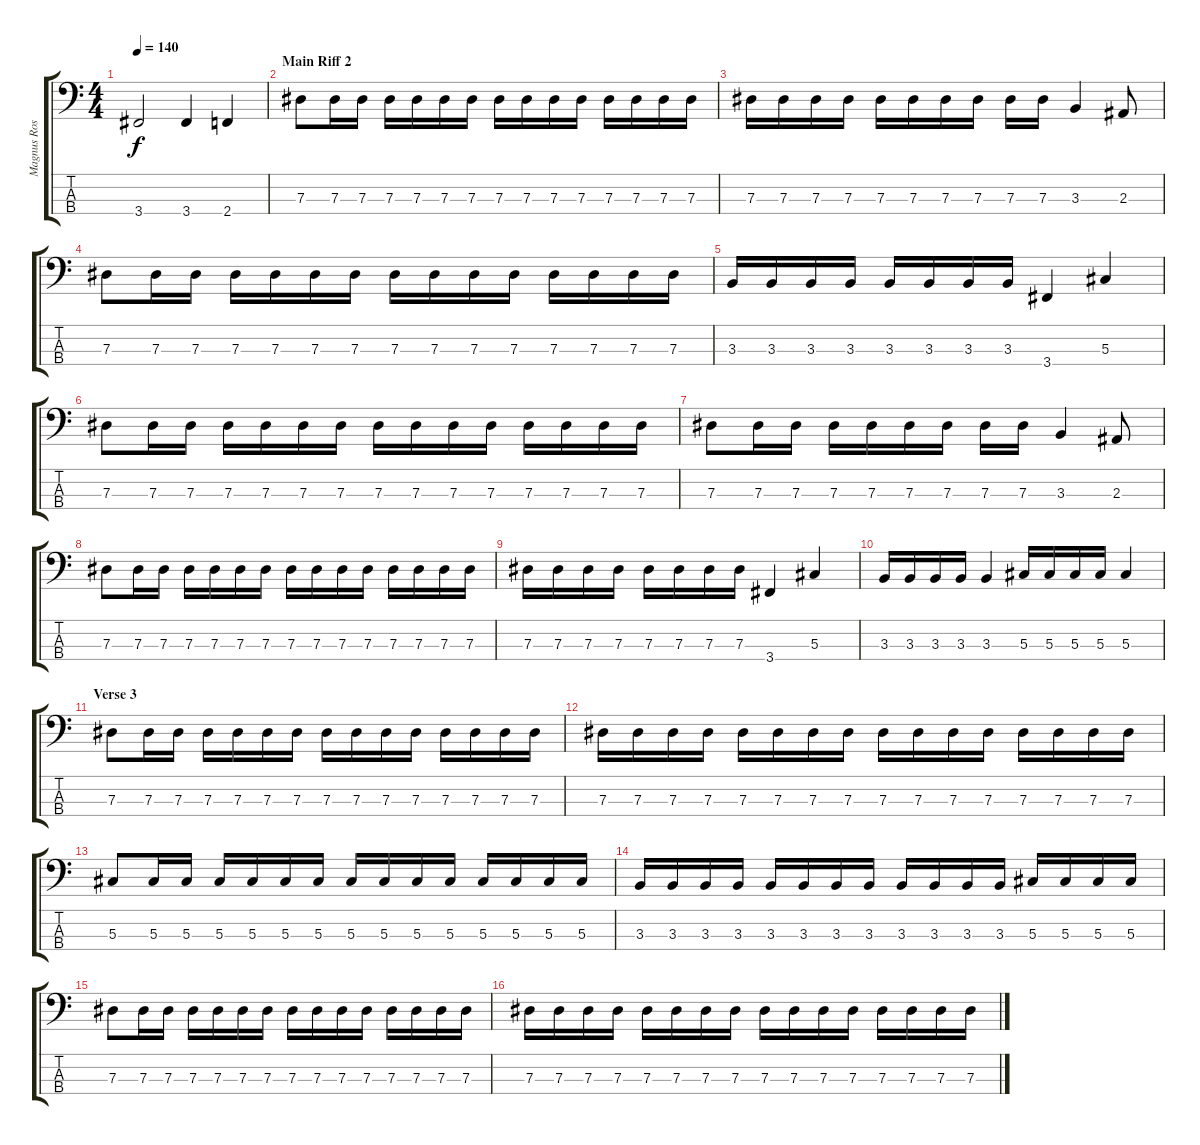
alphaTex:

\track ("Magnus Rosén :: Bass" "Magnus Ros") {instrument electricbassfinger}
\staff {score tabs}
\tuning (Gb2 Db2 Ab1 Eb1) {hide}
\ts (4 4)
\tempo 140
\clef f4
\ks c
3.4{t}.2{dy f} 3.4.4 2.4.4 |
\section ("" "Main Riff 2")
7.3.8 7.3.16 7.3.16 7.3.16 7.3.16 7.3.16 7.3.16 7.3.16 7.3.16 7.3.16 7.3.16 7.3.16 7.3.16 7.3.16 7.3.16 |
7.3.16 7.3.16 7.3.16 7.3.16 7.3.16 7.3.16 7.3.16 7.3.16 7.3.16 7.3.16 3.3.4 2.3.8 |
7.3.8 7.3.16 7.3.16 7.3.16 7.3.16 7.3.16 7.3.16 7.3.16 7.3.16 7.3.16 7.3.16 7.3.16 7.3.16 7.3.16 7.3.16 |
3.3.16 3.3.16 3.3.16 3.3.16 3.3.16 3.3.16 3.3.16 3.3.16 3.4.4 5.3.4 |
7.3.8 7.3.16 7.3.16 7.3.16 7.3.16 7.3.16 7.3.16 7.3.16 7.3.16 7.3.16 7.3.16 7.3.16 7.3.16 7.3.16 7.3.16 |
7.3.8 7.3.16 7.3.16 7.3.16 7.3.16 7.3.16 7.3.16 7.3.16 7.3.16 3.3.4 2.3.8 |
7.3.8 7.3.16 7.3.16 7.3.16 7.3.16 7.3.16 7.3.16 7.3.16 7.3.16 7.3.16 7.3.16 7.3.16 7.3.16 7.3.16 7.3.16 |
7.3.16 7.3.16 7.3.16 7.3.16 7.3.16 7.3.16 7.3.16 7.3.16 3.4.4 5.3.4 |
3.3.16 3.3.16 3.3.16 3.3.16 3.3.4 5.3.16 5.3.16 5.3.16 5.3.16 5.3.4 |
\section ("" "Verse 3")
7.3.8 7.3.16 7.3.16 7.3.16 7.3.16 7.3.16 7.3.16 7.3.16 7.3.16 7.3.16 7.3.16 7.3.16 7.3.16 7.3.16 7.3.16 |
7.3.16 7.3.16 7.3.16 7.3.16 7.3.16 7.3.16 7.3.16 7.3.16 7.3.16 7.3.16 7.3.16 7.3.16 7.3.16 7.3.16 7.3.16 7.3.16 |
5.3.8 5.3.16 5.3.16 5.3.16 5.3.16 5.3.16 5.3.16 5.3.16 5.3.16 5.3.16 5.3.16 5.3.16 5.3.16 5.3.16 5.3.16 |
3.3.16 3.3.16 3.3.16 3.3.16 3.3.16 3.3.16 3.3.16 3.3.16 3.3.16 3.3.16 3.3.16 3.3.16 5.3.16 5.3.16 5.3.16 5.3.16 |
7.3.8 7.3.16 7.3.16 7.3.16 7.3.16 7.3.16 7.3.16 7.3.16 7.3.16 7.3.16 7.3.16 7.3.16 7.3.16 7.3.16 7.3.16 |
7.3.16 7.3.16 7.3.16 7.3.16 7.3.16 7.3.16 7.3.16 7.3.16 7.3.16 7.3.16 7.3.16 7.3.16 7.3.16 7.3.16 7.3.16 7.3.16
